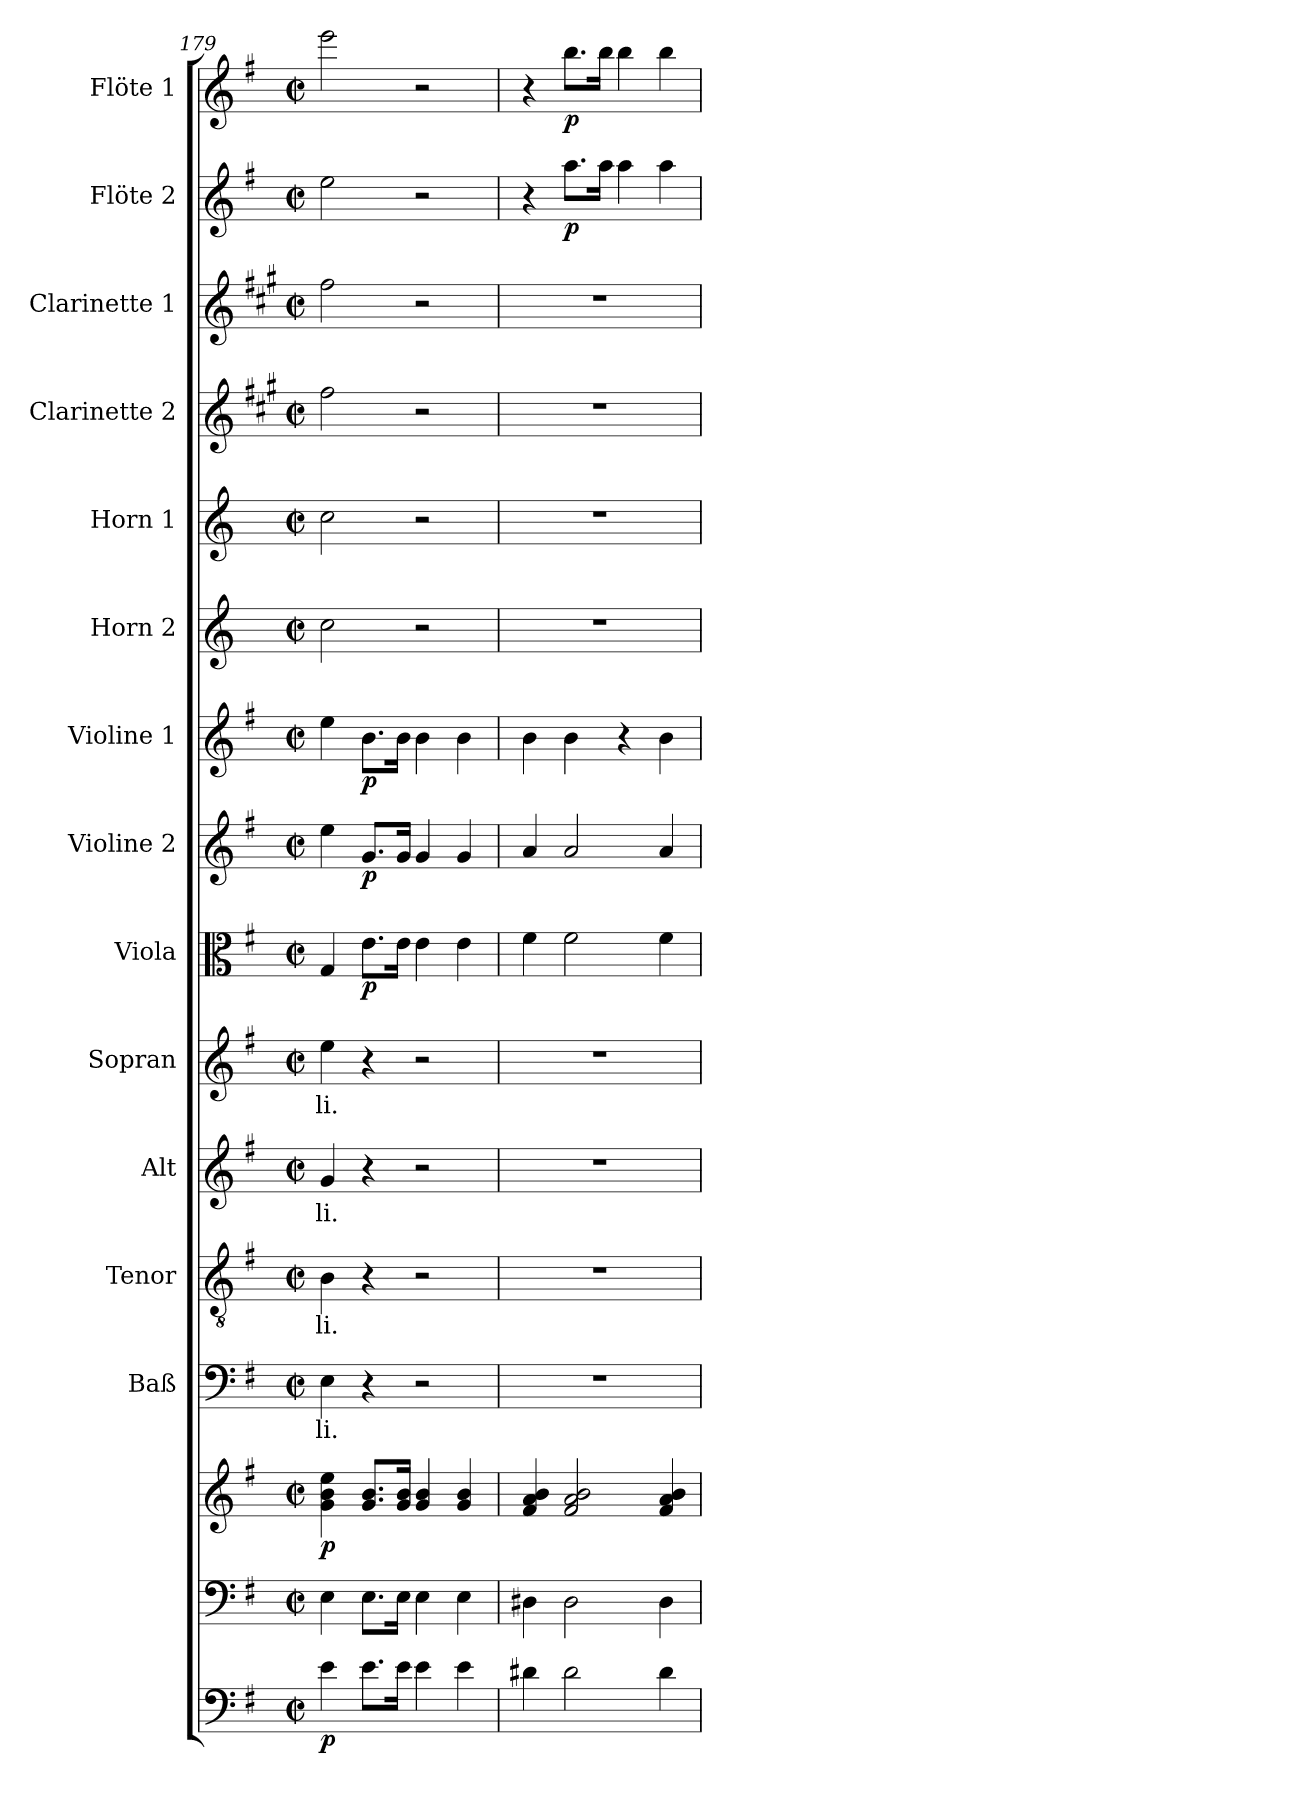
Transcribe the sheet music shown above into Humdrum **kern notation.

**kern	**dynam	**kern	**kern	**dynam	**kern	**text	**kern	**text	**kern	**text	**kern	**text	**kern	**dynam	**kern	**dynam	**kern	**dynam	**kern	**kern	**kern	**kern	**kern	**dynam	**kern	**dynam
*part15	*part15	*part14	*part14	*part14	*part13	*part13	*part12	*part12	*part11	*part11	*part10	*part10	*part9	*part9	*part8	*part8	*part7	*part7	*part6	*part5	*part4	*part3	*part2	*part2	*part1	*part1
*staff16	*staff16	*staff15	*staff14	*staff14/15	*staff13	*staff13	*staff12	*staff12	*staff11	*staff11	*staff10	*staff10	*staff9	*staff9	*staff8	*staff8	*staff7	*staff7	*staff6	*staff5	*staff4	*staff3	*staff2	*staff2	*staff1	*staff1
*	*	*	*	*	*I"Baß	*	*I"Tenor	*	*I"Alt	*	*I"Sopran	*	*I"Viola	*	*I"Violine 2	*	*I"Violine 1	*	*I"Horn 2	*I"Horn 1	*I"Clarinette 2	*I"Clarinette 1	*I"Flöte 2	*	*I"Flöte 1	*
*	*	*	*	*	*I'Baß	*	*I'Ten	*	*I'Alt	*	*I'Sop	*	*I'Vla.	*	*I'Vln. 2	*	*I'Vln. 1	*	*I'Hrn. 2	*I'Hrn. 1	*I'Cl. 2	*I'Cl. 1	*I'Fl. 2	*	*I'Fl. 1	*
!!LO:PB:g=z
*clefF4	*	*clefF4	*clefG2	*	*clefF4	*	*clefGv2	*	*clefG2	*	*clefG2	*	*clefC3	*	*clefG2	*	*clefG2	*	*clefG2	*clefG2	*clefG2	*clefG2	*clefG2	*	*clefG2	*
*ITrd7c12	*	*	*	*	*	*	*	*	*	*	*	*	*	*	*	*	*	*	*ITrd3c5	*ITrd3c5	*ITrd1c2	*ITrd1c2	*	*	*	*
*k[f#]	*	*k[f#]	*k[f#]	*	*k[f#]	*	*k[f#]	*	*k[f#]	*	*k[f#]	*	*k[f#]	*	*k[f#]	*	*k[f#]	*	*k[f#]	*k[f#]	*k[f#]	*k[f#]	*k[f#]	*	*k[f#]	*
*G:	*	*G:	*G:	*	*G:	*	*G:	*	*G:	*	*G:	*	*G:	*	*G:	*	*G:	*	*G:	*G:	*G:	*G:	*G:	*	*G:	*
*M2/2	*	*M2/2	*M2/2	*	*M2/2	*	*M2/2	*	*M2/2	*	*M2/2	*	*M2/2	*	*M2/2	*	*M2/2	*	*M2/2	*M2/2	*M2/2	*M2/2	*M2/2	*	*M2/2	*
*met(c|)	*	*met(c|)	*met(c|)	*	*met(c|)	*	*met(c|)	*	*met(c|)	*	*met(c|)	*	*met(c|)	*	*met(c|)	*	*met(c|)	*	*met(c|)	*met(c|)	*met(c|)	*met(c|)	*met(c|)	*	*met(c|)	*
=179	=179	=179	=179	=179	=179	=179	=179	=179	=179	=179	=179	=179	=179	=179	=179	=179	=179	=179	=179	=179	=179	=179	=179	=179	=179	=179
!	!LO:DY:b	!	!	!LO:DY:b	!	!LO:LY:b	!	!LO:LY:b	!	!LO:LY:b	!	!LO:LY:b	!	!	!	!	!	!	!	!	!	!	!	!	!	!
4E\	p	4E\	4g\ 4b\ 4ee\	p	4E\	-li.	4B\	-li.	4g/	-li.	4ee\	-li.	4G/	.	4ee\	.	4ee\	.	2g\	2g\	2ee\	2ee\	2ee\	.	2eee\	.
!	!	!	!	!	!	!	!	!	!	!	!	!	!	!LO:DY:b	!	!LO:DY:b	!	!LO:DY:b	!	!	!	!	!	!	!	!
8.E\L	.	8.E\L	8.g/ 8.b/L	.	4r	.	4r	.	4r	.	4r	.	8.e\L	p	8.g/L	p	8.b\L	p	.	.	.	.	.	.	.	.
16E\Jk	.	16E\Jk	16g/ 16b/Jk	.	.	.	.	.	.	.	.	.	16e\Jk	.	16g/Jk	.	16b\Jk	.	.	.	.	.	.	.	.	.
4E\	.	4E\	4g/ 4b/	.	2r	.	2r	.	2r	.	2r	.	4e\	.	4g/	.	4b\	.	2r	2r	2r	2r	2r	.	2r	.
4E\	.	4E\	4g/ 4b/	.	.	.	.	.	.	.	.	.	4e\	.	4g/	.	4b\	.	.	.	.	.	.	.	.	.
=180	=180	=180	=180	=180	=180	=180	=180	=180	=180	=180	=180	=180	=180	=180	=180	=180	=180	=180	=180	=180	=180	=180	=180	=180	=180	=180
4D#X\	.	4D#X\	4f#/ 4a/ 4b/	.	1r	.	1r	.	1r	.	1r	.	4f#\	.	4a/	.	4b\	.	1r	1r	1r	1r	4r	.	4r	.
!	!	!	!	!	!	!	!	!	!	!	!	!	!	!	!	!	!	!	!	!	!	!	!	!LO:DY:b	!	!LO:DY:b
2D#\	.	2D#\	2f#/ 2a/ 2b/	.	.	.	.	.	.	.	.	.	2f#\	.	2a/	.	4b\	.	.	.	.	.	8.aa\L	p	8.bb\L	p
.	.	.	.	.	.	.	.	.	.	.	.	.	.	.	.	.	.	.	.	.	.	.	16aa\Jk	.	16bb\Jk	.
.	.	.	.	.	.	.	.	.	.	.	.	.	.	.	.	.	4r	.	.	.	.	.	4aa\	.	4bb\	.
4D#\	.	4D#\	4f#/ 4a/ 4b/	.	.	.	.	.	.	.	.	.	4f#\	.	4a/	.	4b\	.	.	.	.	.	4aa\	.	4bb\	.
=	=	=	=	=	=	=	=	=	=	=	=	=	=	=	=	=	=	=	=	=	=	=	=	=	=	=
*-	*-	*-	*-	*-	*-	*-	*-	*-	*-	*-	*-	*-	*-	*-	*-	*-	*-	*-	*-	*-	*-	*-	*-	*-	*-	*-
